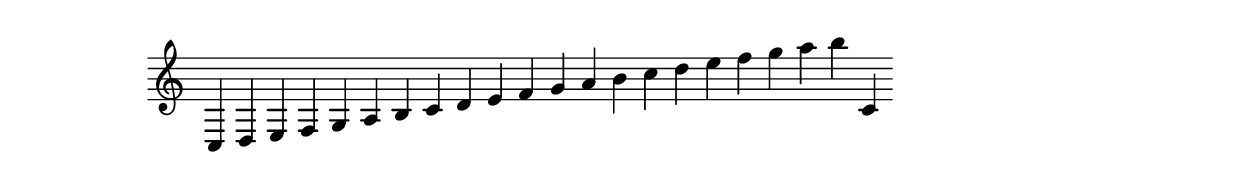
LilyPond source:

#(ly:set-option 'midi-extension "mid")
\version "2.12.3"
\include "english.ly"
\header{


}
%{

%}
melody = {
\once \override Staff.TimeSignature #'stencil = ##f
\clef treble
\key c \major
\autoBeamOn
\cadenzaOn


 c4 d4 e4 f4 g4 a4 b4 c'4 d'4 e'4 f'4 g'4 a'4 b'4 c''4 d''4 e''4 f''4 g''4 a''4 b''4 c'4 \break

}


text = \lyricmode {
                      
}

\score{

<<
\new Voice = "one" {
\melody
}
\new Lyrics \lyricsto "one" \text
>>
\layout {
\context {
\Score
\remove "Bar_number_engraver"
}
}
\midi {
\context {
\Score
tempoWholesPerMinute = #(ly:make-moment 200 4)
}
}
}